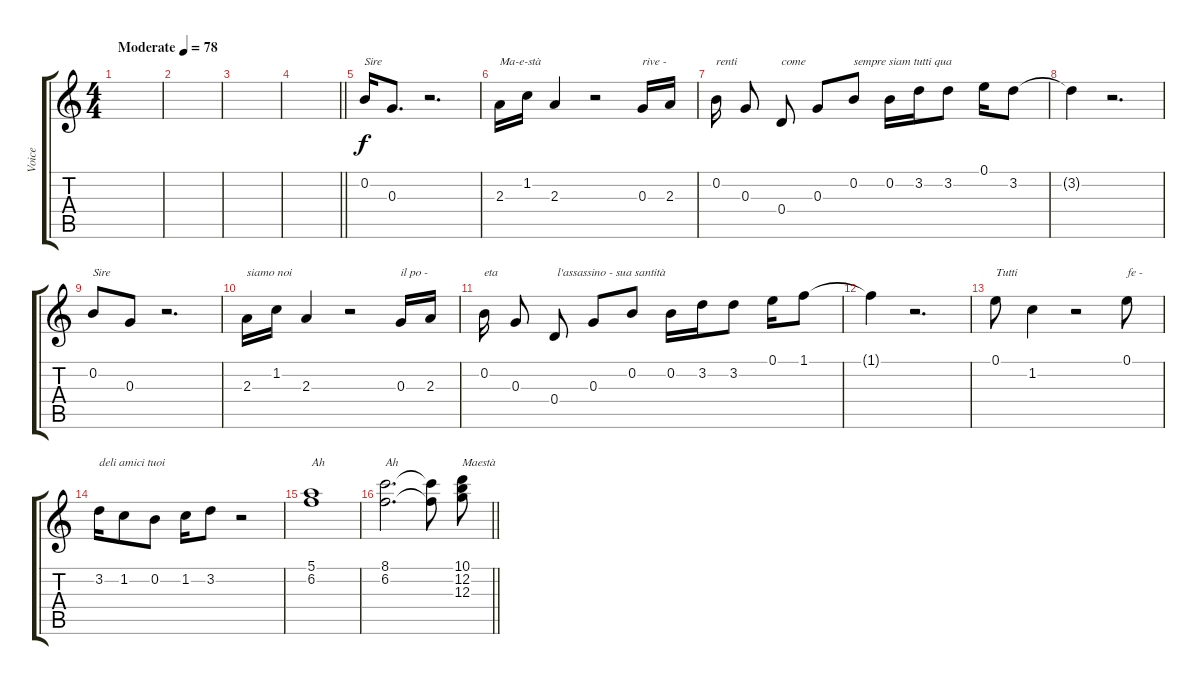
\track ("Voice" "Voice") {instrument electricguitarjazz}
\staff {score tabs}
\tuning (E4 B3 G3 D3 A2 E2) {hide}
\ts (4 4)
\tempo (78 "Moderate")
\clef g2
\ks c
|
|
|
\barLineRight lightlight
|
0.2.16{txt "Sire"} 0.3.8{d} r.2{d} |
2.3.16{txt "Ma-e-stà"} 1.2.16 2.3.4 r.2 0.3.16{txt "rive -"} 2.3.16 |
0.2.16{txt "renti" beam split} 0.3.8{beam split} 0.4.8{txt "come"} 0.3.8 0.2.8{txt "sempre siam tutti qua"} 0.2.16 3.2.16 3.2.8 0.1.16 3.2.8 |
3.2{t}.4 r.2{d} |
0.2.8{txt "Sire"} 0.3.8 r.2{d} |
2.3.16{txt "siamo noi"} 1.2.16 2.3.4 r.2 0.3.16{txt "il po -"} 2.3.16 |
0.2.16{txt "eta" beam split} 0.3.8{beam split} 0.4.8{txt " l'assassino - sua santità"} 0.3.8 0.2.8 0.2.16 3.2.16 3.2.8 0.1.16 1.1.8 |
1.1{t}.4 r.2{d} |
0.1.8{txt "Tutti"} 1.2.4 r.2 0.1.8{txt "fe -"} |
3.2.16{txt "deli amici tuoi"} 1.2.8 0.2.8 1.2.16 3.2.8 r.2 |
(5.1 6.2).1{txt "Ah"} |
\barLineRight lightlight
(8.1 6.2).2{d txt "Ah"} (8.1{t} 6.2{t}).8{beam split} (10.1 12.2 12.3).8{txt "Maestà"}
